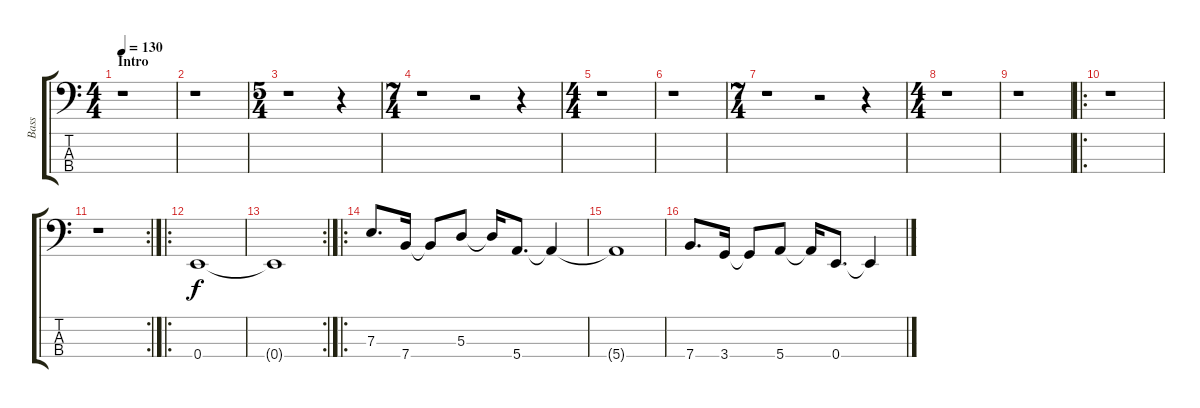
\track ("Bass" "Bass") {instrument electricbassfinger}
\staff {score tabs}
\tuning (G2 D2 A1 E1) {hide}
\ts (4 4)
\section ("" "Intro")
\tempo 130
\clef f4
\ks c
r.1{dy f instrument electricbassfinger} |
r.1 |
\ts (5 4)
r.1 r.4 |
\ts (7 4)
r.1 r.2 r.4 |
\ts (4 4)
r.1 |
r.1 |
\ts (7 4)
r.1 r.2 r.4 |
\ts (4 4)
r.1 |
r.1 |
\ro
r.1 |
\rc 2
r.1 |
\ro
0.4.1 |
\rc 2
0.4{t}.1 |
\ro
7.3.8{d} 7.4.16 7.4{t}.8 5.3.8 5.3{t}.16 5.4.8{d} 5.4{t}.4 |
5.4{t}.1 |
7.4.8{d} 3.4.16 3.4{t}.8 5.4.8 5.4{t}.16 0.4.8{d} 0.4{t}.4
